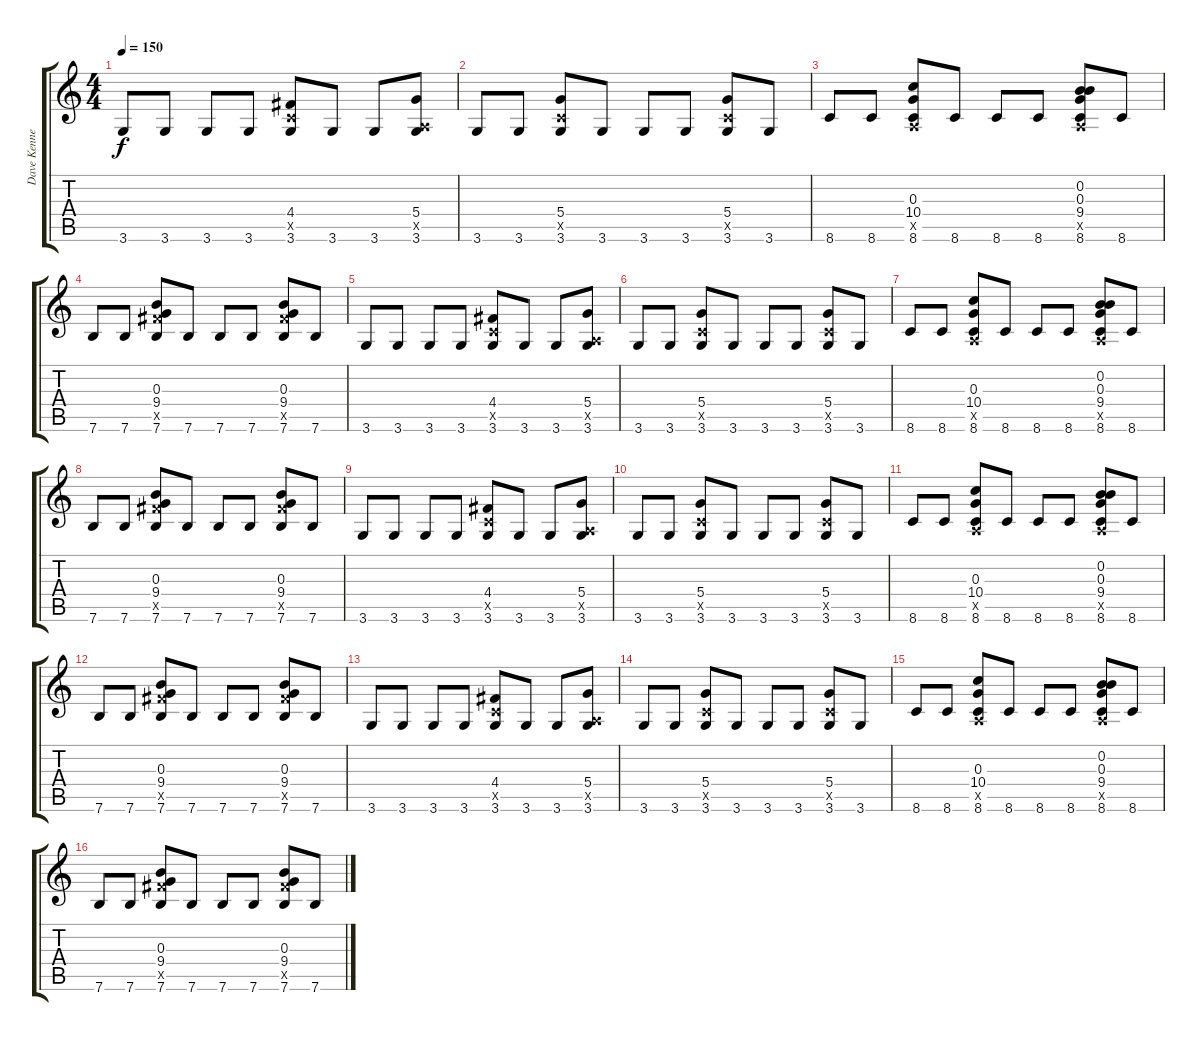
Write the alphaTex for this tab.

\track ("Dave Kennedy (Guitar)" "Dave Kenne") {instrument electricguitarclean}
\staff {score tabs}
\tuning (E4 B3 G3 D3 A2 E2) {hide}
\ts (4 4)
\tempo 150
\clef g2
\ks c
3.6.8{dy f} 3.6.8 3.6.8 3.6.8 (4.4 3.5{x} 3.6).8 3.6.8 3.6.8 (5.4 0.5{x} 3.6).8 |
3.6.8 3.6.8 (5.4 3.5{x} 3.6).8 3.6.8 3.6.8 3.6.8 (5.4 3.5{x} 3.6).8 3.6.8 |
8.6.8 8.6.8 (0.3 10.4 0.5{x} 8.6).8 8.6.8 8.6.8 8.6.8 (0.2 0.3 9.4 0.5{x} 8.6).8 8.6.8 |
7.6.8 7.6.8 (0.3 9.4 9.5{x} 7.6).8 7.6.8 7.6.8 7.6.8 (0.3 9.4 9.5{x} 7.6).8 7.6.8 |
3.6.8 3.6.8 3.6.8 3.6.8 (4.4 3.5{x} 3.6).8 3.6.8 3.6.8 (5.4 0.5{x} 3.6).8 |
3.6.8 3.6.8 (5.4 3.5{x} 3.6).8 3.6.8 3.6.8 3.6.8 (5.4 3.5{x} 3.6).8 3.6.8 |
8.6.8 8.6.8 (0.3 10.4 0.5{x} 8.6).8 8.6.8 8.6.8 8.6.8 (0.2 0.3 9.4 0.5{x} 8.6).8 8.6.8 |
7.6.8 7.6.8 (0.3 9.4 9.5{x} 7.6).8 7.6.8 7.6.8 7.6.8 (0.3 9.4 9.5{x} 7.6).8 7.6.8 |
3.6.8 3.6.8 3.6.8 3.6.8 (4.4 3.5{x} 3.6).8 3.6.8 3.6.8 (5.4 0.5{x} 3.6).8 |
3.6.8 3.6.8 (5.4 3.5{x} 3.6).8 3.6.8 3.6.8 3.6.8 (5.4 3.5{x} 3.6).8 3.6.8 |
8.6.8 8.6.8 (0.3 10.4 0.5{x} 8.6).8 8.6.8 8.6.8 8.6.8 (0.2 0.3 9.4 0.5{x} 8.6).8 8.6.8 |
7.6.8 7.6.8 (0.3 9.4 9.5{x} 7.6).8 7.6.8 7.6.8 7.6.8 (0.3 9.4 9.5{x} 7.6).8 7.6.8 |
3.6.8 3.6.8 3.6.8 3.6.8 (4.4 3.5{x} 3.6).8 3.6.8 3.6.8 (5.4 0.5{x} 3.6).8 |
3.6.8 3.6.8 (5.4 3.5{x} 3.6).8 3.6.8 3.6.8 3.6.8 (5.4 3.5{x} 3.6).8 3.6.8 |
8.6.8 8.6.8 (0.3 10.4 0.5{x} 8.6).8 8.6.8 8.6.8 8.6.8 (0.2 0.3 9.4 0.5{x} 8.6).8 8.6.8 |
7.6.8 7.6.8 (0.3 9.4 9.5{x} 7.6).8 7.6.8 7.6.8 7.6.8 (0.3 9.4 9.5{x} 7.6).8 7.6.8
